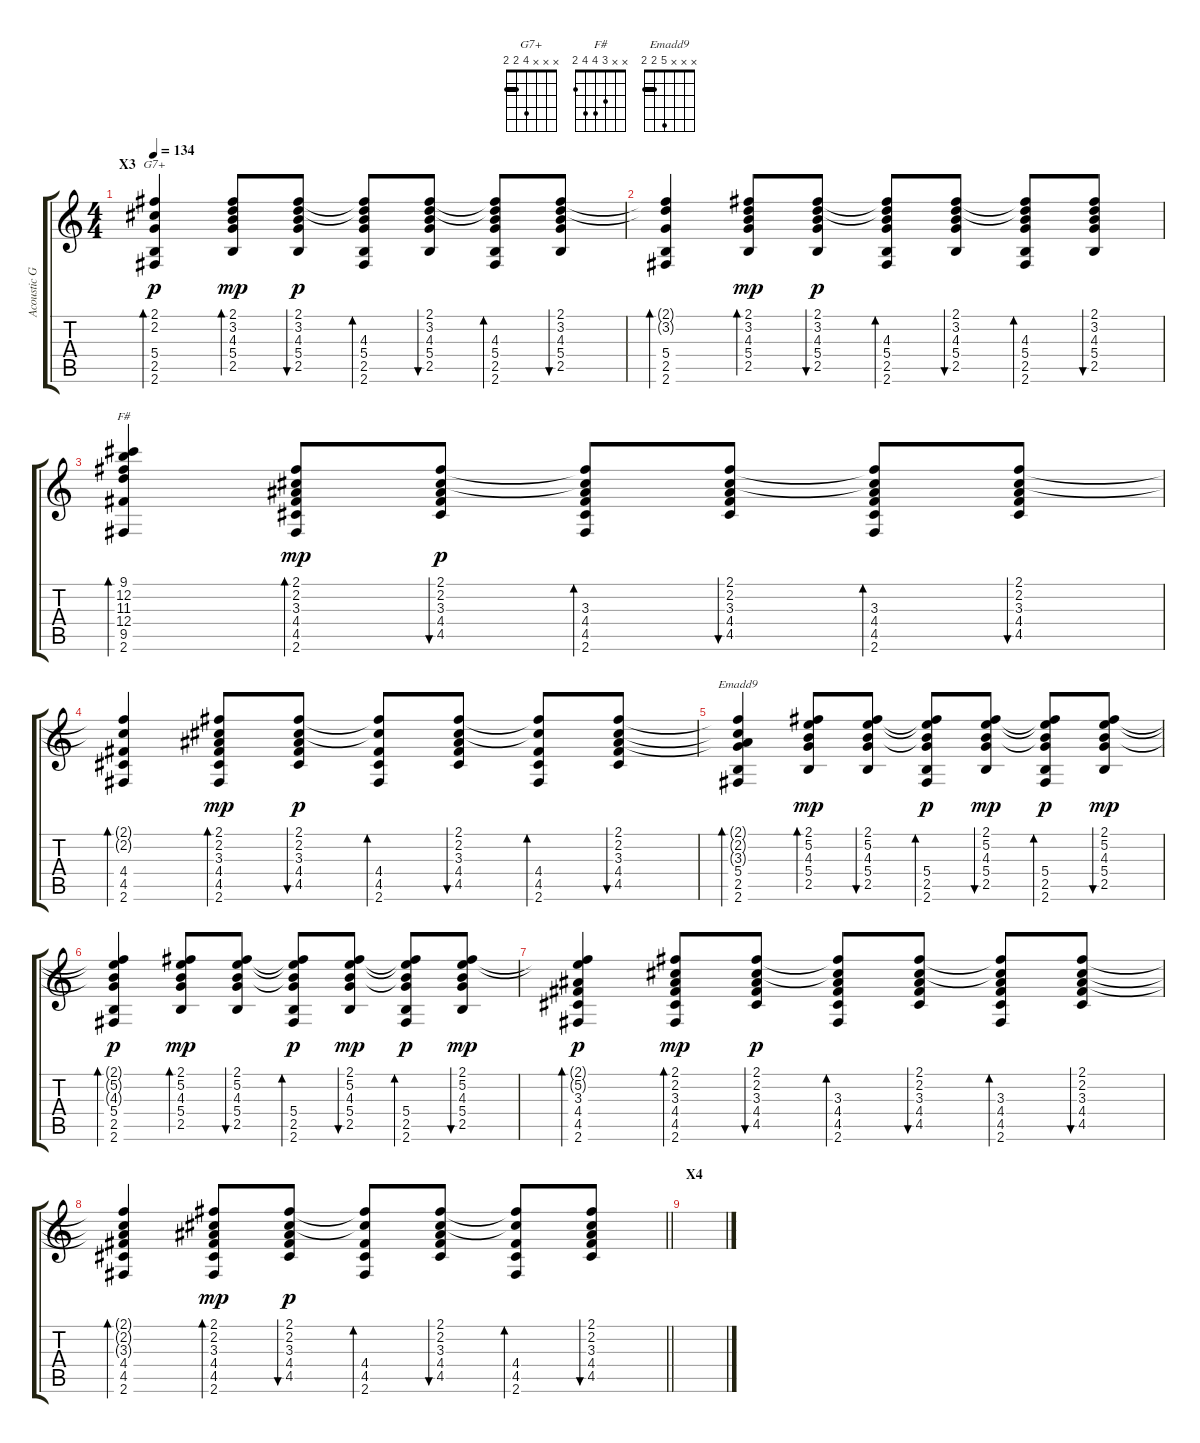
\track ("Acoustic Guitar" "Acoustic G") {instrument acousticguitarsteel}
\staff {score tabs}
\tuning (E4 B3 G3 D3 A2 E2) {hide}
\chord ("G7+" x x x 4 2 2) {barre 2}
\chord ("F#" x x 3 4 4 2)
\chord ("Emadd9" x x x 5 2 2) {barre 2}
\ts (4 4)
\section ("" "X3")
\tempo 134
\clef g2
\ks c
(2.1{t} 2.2{t} 5.4 2.5 2.6).4{bd 60 ch "G7+" dy p volume 13} (2.1 3.2 4.3 5.4 2.5).8{bd 120 dy mp} (2.1 3.2 4.3 5.4 2.5).8{bu 120 dy p} (2.1{t} 3.2{t} 4.3 5.4 2.5 2.6).8{bd 60} (2.1 3.2 4.3 5.4 2.5).8{bu 120} (2.1{t} 3.2{t} 4.3 5.4 2.5 2.6).8{bd 60} (2.1 3.2 4.3 5.4 2.5).8{bu 120} |
(2.1{t} 3.2{t} 5.4 2.5 2.6).4{bd 60} (2.1 3.2 4.3 5.4 2.5).8{bd 120 dy mp} (2.1 3.2 4.3 5.4 2.5).8{bu 120 dy p} (2.1{t} 3.2{t} 4.3 5.4 2.5 2.6).8{bd 60} (2.1 3.2 4.3 5.4 2.5).8{bu 120} (2.1{t} 3.2{t} 4.3 5.4 2.5 2.6).8{bd 60} (2.1 3.2 4.3 5.4 2.5).8{bu 120} |
(9.1 12.2 11.3 12.4 9.5 2.6).4{bd 60 ch "F#"} (2.1 2.2 3.3 4.4 4.5 2.6).8{bd 120 dy mp} (2.1 2.2 3.3 4.4 4.5).8{bu 120 dy p} (2.1{t} 2.2{t} 3.3 4.4 4.5 2.6).8{bd 60} (2.1 2.2 3.3 4.4 4.5).8{bu 120} (2.1{t} 2.2{t} 3.3 4.4 4.5 2.6).8{bd 60} (2.1 2.2 3.3 4.4 4.5).8{bu 120} |
(2.1{t} 2.2{t} 4.4 4.5 2.6).4{bd 60} (2.1 2.2 3.3 4.4 4.5 2.6).8{bd 120 dy mp} (2.1 2.2 3.3 4.4 4.5).8{bu 120 dy p} (2.1{t} 2.2{t} 4.4 4.5 2.6).8{bd 60} (2.1 2.2 3.3 4.4 4.5).8{bu 120} (2.1{t} 2.2{t} 4.4 4.5 2.6).8{bd 60} (2.1 2.2 3.3 4.4 4.5).8{bu 120} |
(2.1{t} 2.2{t} 3.3{t} 5.4 2.5 2.6).4{bd 60 ch "Emadd9"} (2.1 5.2 4.3 5.4 2.5).8{bd 120 dy mp} (2.1 5.2 4.3 5.4 2.5).8{bu 60} (2.1{t} 5.2{t} 4.3{t} 5.4 2.5 2.6).8{bd 60 dy p} (2.1 5.2 4.3 5.4 2.5).8{bu 60 dy mp} (2.1{t} 5.2{t} 4.3{t} 5.4 2.5 2.6).8{bd 60 dy p} (2.1 5.2 4.3 5.4 2.5).8{bu 60 dy mp} |
(2.1{t} 5.2{t} 4.3{t} 5.4 2.5 2.6).4{bd 60 dy p} (2.1 5.2 4.3 5.4 2.5).8{bd 120 dy mp} (2.1 5.2 4.3 5.4 2.5).8{bu 60} (2.1{t} 5.2{t} 4.3{t} 5.4 2.5 2.6).8{bd 60 dy p} (2.1 5.2 4.3 5.4 2.5).8{bu 60 dy mp} (2.1{t} 5.2{t} 4.3{t} 5.4 2.5 2.6).8{bd 60 dy p} (2.1 5.2 4.3 5.4 2.5).8{bu 60 dy mp} |
(2.1{t} 5.2{t} 3.3 4.4 4.5 2.6).4{bd 60 dy p} (2.1 2.2 3.3 4.4 4.5 2.6).8{bd 120 dy mp} (2.1 2.2 3.3 4.4 4.5).8{bu 120 dy p} (2.1{t} 2.2{t} 3.3 4.4 4.5 2.6).8{bd 60} (2.1 2.2 3.3 4.4 4.5).8{bu 120} (2.1{t} 2.2{t} 3.3 4.4 4.5 2.6).8{bd 60} (2.1 2.2 3.3 4.4 4.5).8{bu 120} |
\barLineRight lightlight
(2.1{t} 2.2{t} 3.3{t} 4.4 4.5 2.6).4{bd 60} (2.1 2.2 3.3 4.4 4.5 2.6).8{bd 120 dy mp} (2.1 2.2 3.3 4.4 4.5).8{bu 120 dy p} (2.1{t} 2.2{t} 4.4 4.5 2.6).8{bd 60} (2.1 2.2 3.3 4.4 4.5).8{bu 120} (2.1{t} 2.2{t} 4.4 4.5 2.6).8{bd 60} (2.1 2.2 3.3 4.4 4.5).8{bu 120} |
\section ("" "X4")
